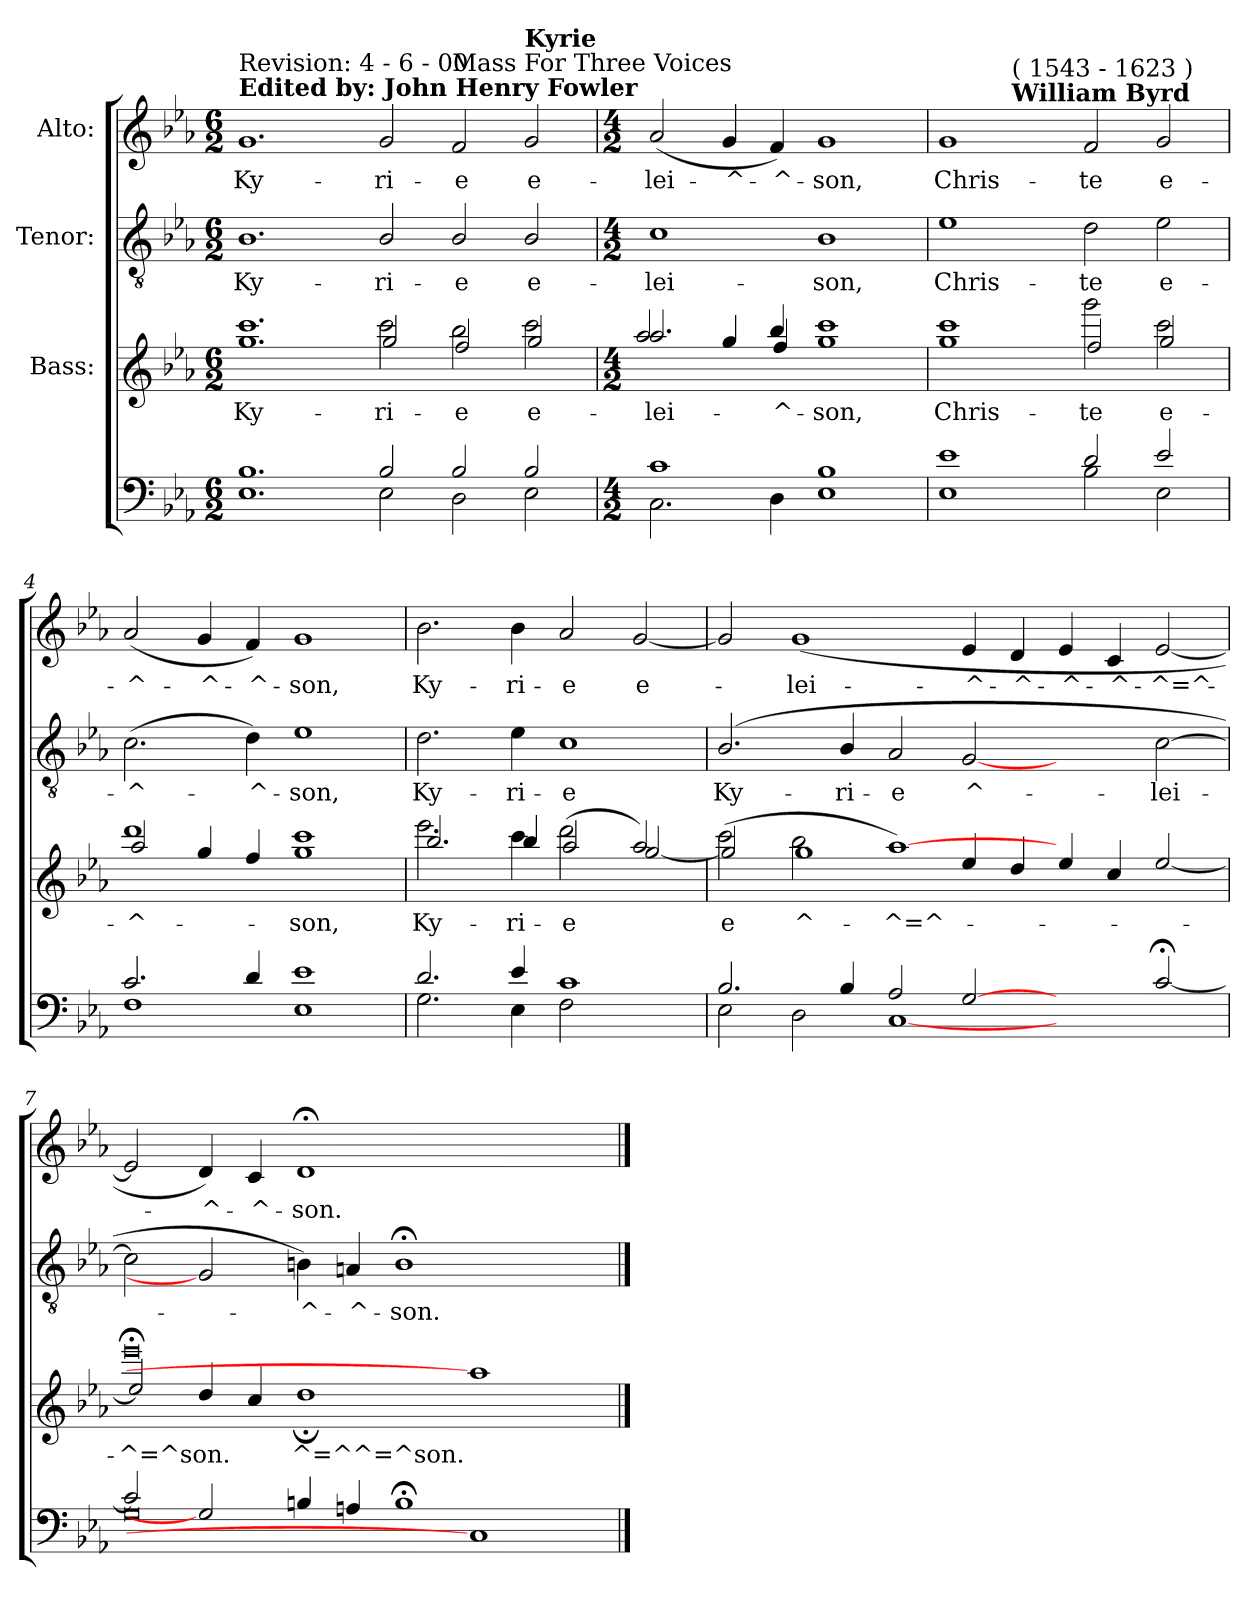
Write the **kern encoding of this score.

**kern	**kern	**text	**kern	**text	**kern	**text
*part4	*part3	*part3	*part2	*part2	*part1	*part1
*staff4	*staff3	*staff3	*staff2	*staff2	*staff1	*staff1
*	*I"Bass:	*	*I"Tenor:	*	*I"Alto:	*
*clefF4	*clefG2	*	*clefGv2	*	*clefG2	*
*	*ITrd7c12	*	*	*	*	*
*k[b-e-a-]	*k[b-e-a-]	*	*k[b-e-a-]	*	*k[b-e-a-]	*
*E-:	*E-:	*	*E-:	*	*E-:	*
*M6/2	*M6/2	*	*M6/2	*	*M6/2	*
=1	=1	=1	=1	=1	=1	=1
*^	*	*	*	*	*	*
!	!	!	!	!	!	!LO:TX:a:B:t=Edited by&colon;  John Henry Fowler	!
!	!	!	!	!	!	!LO:TX:a:t=Revision&colon;  4 - 6 - 00	!
!	!	!	!LO:LY:b	!	!LO:LY:b	!	!LO:LY:b
*	*	*^	*	*	*	*	*
1.B-	1.E-	1.cc	1.g	Ky-	1.B-	Ky-	1.g	Ky-
!	!	!	!	!LO:LY:b	!	!LO:LY:b	!	!LO:LY:b
2B-/	2E-\	2cc\	2g/	-ri-	2B-/	-ri-	2g/	-ri-
!	!	!	!	!	!	!	!LO:TX:a:t=Mass For Three Voices	!
!	!	!	!	!LO:LY:b	!	!LO:LY:b	!	!LO:LY:b
2B-/	2D\	2b-\	2f/	-e	2B-/	-e	2f/	-e
!	!	!	!	!	!	!	!LO:TX:a:B:t=Kyrie	!
!	!	!	!	!LO:LY:b	!	!LO:LY:b	!	!LO:LY:b
2B-/	2E-\	2cc\	2g/	e-	2B-/	e-	2g/	e-
=2	=2	=2	=2	=2	=2	=2	=2	=2
*M4/2	*	*M4/2	*	*	*M4/2	*	*M4/2	*
!	!	!	!	!LO:LY:b	!	!LO:LY:b	!	!LO:LY:b
1c	2.C\	2.a-/	2a-/	-lei-	1c	-lei-	(<2a-/	-lei-
!	!	!	!	!	!	!	!	!LO:LY:b
.	.	.	4g/	.	.	.	4g/	-^-
!	!	!	!	!LO:LY:b	!	!	!	!LO:LY:b
.	4D\	4b-/	4f/	-^-	.	.	4f/)	-^-
!	!	!	!	!LO:LY:b	!	!LO:LY:b	!	!LO:LY:b
1B-	1E-	1cc	1g	-son,	1B-	-son,	1g	-son,
=3	=3	=3	=3	=3	=3	=3	=3	=3
!	!	!	!	!LO:LY:b	!	!LO:LY:b	!	!LO:LY:b
*	*	*	*	*	*	*	*^	*
1e-	1E-	1cc	1g	Chris-	1e-	Chris-	1g	2ryy	Chris-
!	!	!	!	!	!	!	!	!LO:TX:a:B:t=William Byrd	!
!	!	!	!	!	!	!	!	!LO:TX:a:t=( 1543 - 1623 )	!
.	.	.	.	.	.	.	.	1.ryy	.
!	!	!	!	!LO:LY:b	!	!LO:LY:b	!	!	!LO:LY:b
2d/	2B-\	2gg\	2f/	-te	2d\	-te	2f/	.	-te
!	!	!	!	!LO:LY:b	!	!LO:LY:b	!	!	!LO:LY:b
2e-/	2E-\	2cc\	2g/	e-	2e-\	e-	2g/	.	e-
!!LO:LB:g=z
=4	=4	=4	=4	=4	=4	=4	=4	=4	=4
!	!	!	!	!LO:LY:b	!	!LO:LY:b	!	!	!LO:LY:b
*	*	*	*	*	*	*	*v	*v	*
2.c/	1F	1dd	2a-/	-^-	(>2.c\	-^-	(<2a-/	-^-
!	!	!	!	!	!	!	!	!LO:LY:b
.	.	.	4g/	.	.	.	4g/	-^-
!	!	!	!	!	!	!LO:LY:b	!	!LO:LY:b
4d/	.	.	4f/	.	4d\)	-^-	4f/)	-^-
!	!	!	!	!LO:LY:b	!	!LO:LY:b	!	!LO:LY:b
1e-	1E-	1cc	1g	-son,	1e-	-son,	1g	-son,
=5	=5	=5	=5	=5	=5	=5	=5	=5
!	!	!	!	!LO:LY:b	!	!LO:LY:b	!	!LO:LY:b
2.d/	2.G\	2.ee-\	2.b-/	Ky-	2.d\	Ky-	2.b-\	Ky-
!	!	!	!	!LO:LY:b	!	!LO:LY:b	!	!LO:LY:b
4e-/	4E-\	4cc\	4b-/	-ri-	4e-\	-ri-	4b-\	-ri-
!	!	!	!	!LO:LY:b	!	!LO:LY:b	!	!LO:LY:b
1c	2F\	(>2dd\	2a-/	-e	1c	-e	2a-/	-e
!	!	!	!	!	!	!	!	!LO:LY:b
.	2ryy	2a-/)	[<2g/	.	.	.	[<2g/	e-
=6	=6	=6	=6	=6	=6	=6	=6	=6
!	!	!	!	!LO:LY:b	!	!LO:LY:b	!	!
2.B-/	2E-\	(>2cc\	2g/]	e	(<2.B-/	Ky-	2g/]	.
!	!	!	!	!LO:LY:b	!	!	!	!LO:LY:b
.	2D\	2b-\	1g	^-	.	.	(<1g	-lei-
!	!	!	!	!	!	!LO:LY:b	!	!
4B-/	.	.	.	.	4B-/	-ri-	.	.
!	!	!	!	!LO:LY:b	!	!LO:LY:b	!	!
2A-/	[1C	[1a-)	.	-^=^-	2A-/	-e	.	.
!	!	!	!	!	!	!LO:LY:b	!	!LO:LY:b
[2G	.	.	4e-/	.	[2G	^-	4e-/	-^-
!	!	!	!	!	!	!	!	!LO:LY:b
.	.	.	4d/	.	.	.	4d/	-^-
!	!	!	!	!	!	!	!	!LO:LY:b
2ryy	1ryy	1ryy	4e-/	.	2ryy	.	4e-/	-^-
!	!	!	!	!	!	!	!	!LO:LY:b
.	.	.	4c/	.	.	.	4c/	-^-
!	!	!	!	!	!	!LO:LY:b	!	!LO:LY:b
[<2c;</	.	.	[<2e-/	.	[>2c\	-lei-	[<2e-/	-^=^-
=7	=7	=7	=7	=7	=7	=7	=7	=7
!	!	!	!	!LO:LY:b	!	!	!	!
2c/]	0G	0ee-;<	2e-/]	-^=^son.	2c\]	.	2e-/]	.
!	!	!	!	!	!	!	!	!LO:LY:b
2G]	.	.	4d/	.	2G]	.	4d/)	-^-
!	!	!	!	!	!	!	!	!LO:LY:b
.	.	.	4c/	.	.	.	4c/	-^-
!	!	!	!	!LO:LY:b	!	!LO:LY:b	!	!LO:LY:b
4Bn/	.	.	1d;<	^=^^=^son.	4Bn\)	-^-	1d;	-son.
!	!	!	!	!	!	!LO:LY:b	!	!
4An/	.	.	.	.	4An/	-^-	.	.
!	!	!	!	!	!	!LO:LY:b	!	!
1B;<	.	.	.	.	1B;<	-son.	.	.
.	1C]	1a-]	1ryy	.	.	.	1ryy	.
2ryy	.	.	.	.	2ryy	.	.	.
*v	*v	*	*	*	*	*	*	*
*	*v	*v	*	*	*	*	*
==	==	==	==	==	==	==
*-	*-	*-	*-	*-	*-	*-
